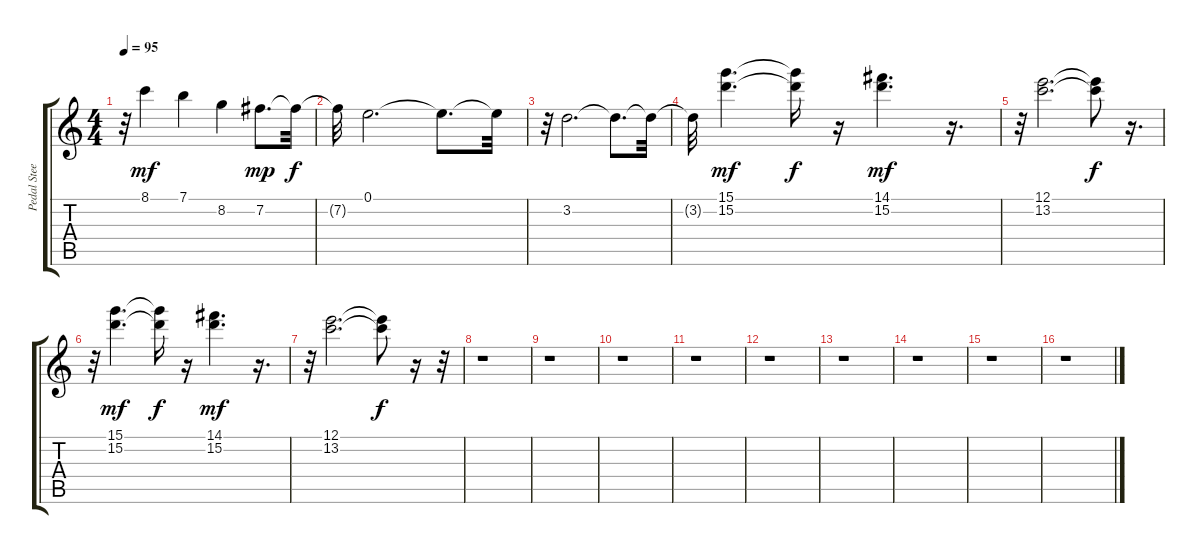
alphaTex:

\track ("Pedal Steel" "Pedal Stee") {instrument electricguitarjazz}
\staff {score tabs}
\tuning (E4 B3 G3 D3 A2 E2) {hide}
\ts (4 4)
\tempo 95
\clef g2
\ks c
r.32{dy f} 8.1.4{dy mf} 7.1.4 8.2.4 7.2.8{d dy mp} 7.2{t}.32{dy f} |
7.2{t}.32 0.1.2{d} 0.1{t}.8{d} 0.1{t}.32 |
r.32 3.2.2{d} 3.2{t}.8{d} 3.2{t}.32 |
3.2{t}.32 (15.1 15.2).4{d dy mf} (15.1{t} 15.2{t}).16{dy f} r.16 (14.1 15.2).4{d dy mf} r.16{d} |
r.32 (12.1 13.2).2{d} (12.1{t} 13.2{t}).8{dy f} r.16{d} |
r.32 (15.1 15.2).4{d dy mf} (15.1{t} 15.2{t}).16{dy f} r.16 (14.1 15.2).4{d dy mf} r.16{d} |
r.32 (12.1 13.2).2{d} (12.1{t} 13.2{t}).8{dy f} r.16 r.32 |
r.1 |
r.1 |
r.1 |
r.1 |
r.1 |
r.1 |
r.1 |
r.1 |
r.1
